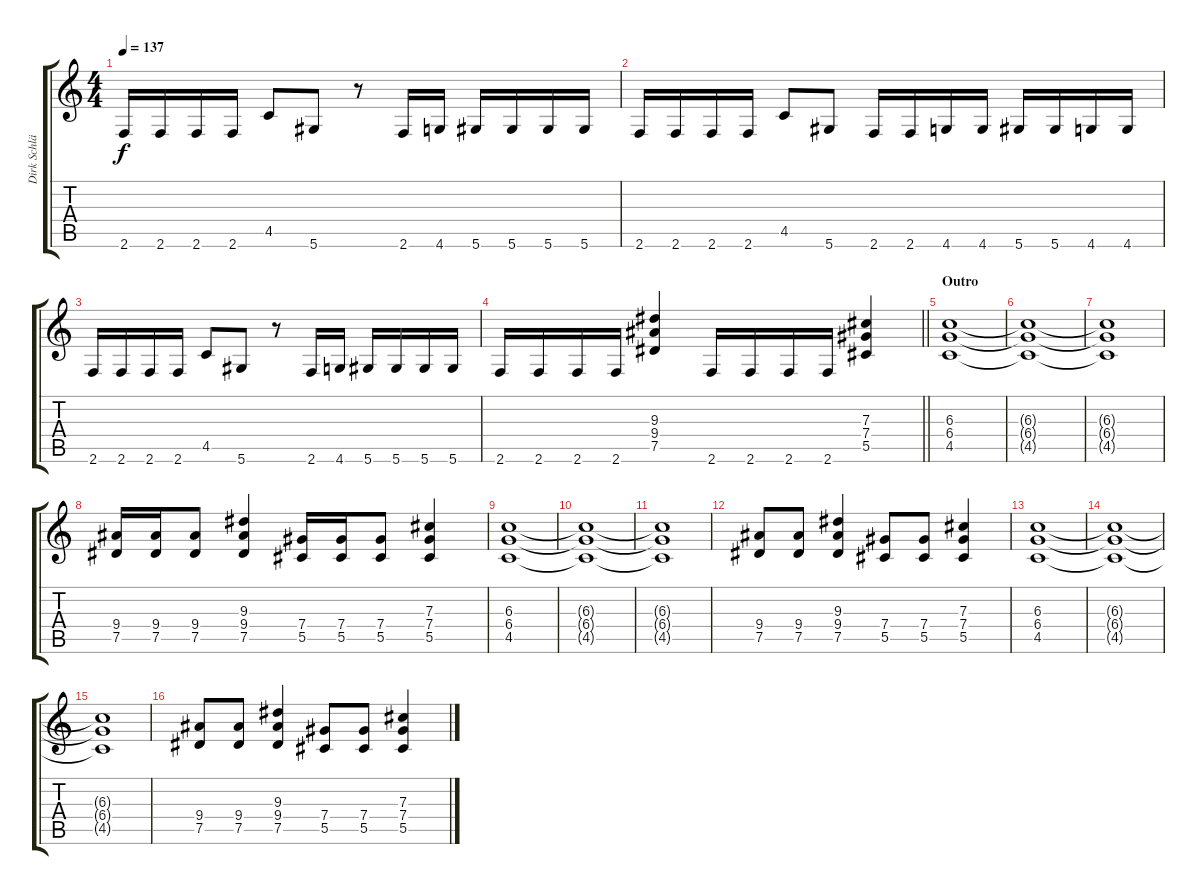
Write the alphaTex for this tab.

\track ("Dirk Schlächter" "Dirk Schlä") {instrument distortionguitar}
\staff {score tabs}
\tuning (Eb4 Bb3 Gb3 Db3 Ab2 Eb2) {hide}
\ts (4 4)
\tempo 137
\clef g2
\ks c
2.6.16{dy f} 2.6.16 2.6.16 2.6.16 4.5.8 5.6.8 r.8 2.6.16 4.6.16 5.6.16 5.6.16 5.6.16 5.6.16 |
2.6.16 2.6.16 2.6.16 2.6.16 4.5.8 5.6.8 2.6.16 2.6.16 4.6.16 4.6.16 5.6.16 5.6.16 4.6.16 4.6.16 |
2.6.16 2.6.16 2.6.16 2.6.16 4.5.8 5.6.8 r.8 2.6.16 4.6.16 5.6.16 5.6.16 5.6.16 5.6.16 |
\barLineRight lightlight
2.6.16 2.6.16 2.6.16 2.6.16 (9.3 9.4 7.5).4 2.6.16 2.6.16 2.6.16 2.6.16 (7.3 7.4 5.5).4 |
\section ("" "Outro")
(6.3 6.4 4.5).1{volume 11} |
(6.3{t} 6.4{t} 4.5{t}).1 |
(6.3{t} 6.4{t} 4.5{t}).1 |
(9.4 7.5).16 (9.4 7.5).16 (9.4 7.5).8 (9.3 9.4 7.5).4 (7.4 5.5).16 (7.4 5.5).16 (7.4 5.5).8 (7.3 7.4 5.5).4 |
(6.3 6.4 4.5).1 |
(6.3{t} 6.4{t} 4.5{t}).1 |
(6.3{t} 6.4{t} 4.5{t}).1 |
(9.4 7.5).8 (9.4 7.5).8 (9.3 9.4 7.5).4 (7.4 5.5).8 (7.4 5.5).8 (7.3 7.4 5.5).4 |
(6.3 6.4 4.5).1 |
(6.3{t} 6.4{t} 4.5{t}).1 |
(6.3{t} 6.4{t} 4.5{t}).1 |
(9.4 7.5).8 (9.4 7.5).8 (9.3 9.4 7.5).4 (7.4 5.5).8 (7.4 5.5).8 (7.3 7.4 5.5).4
